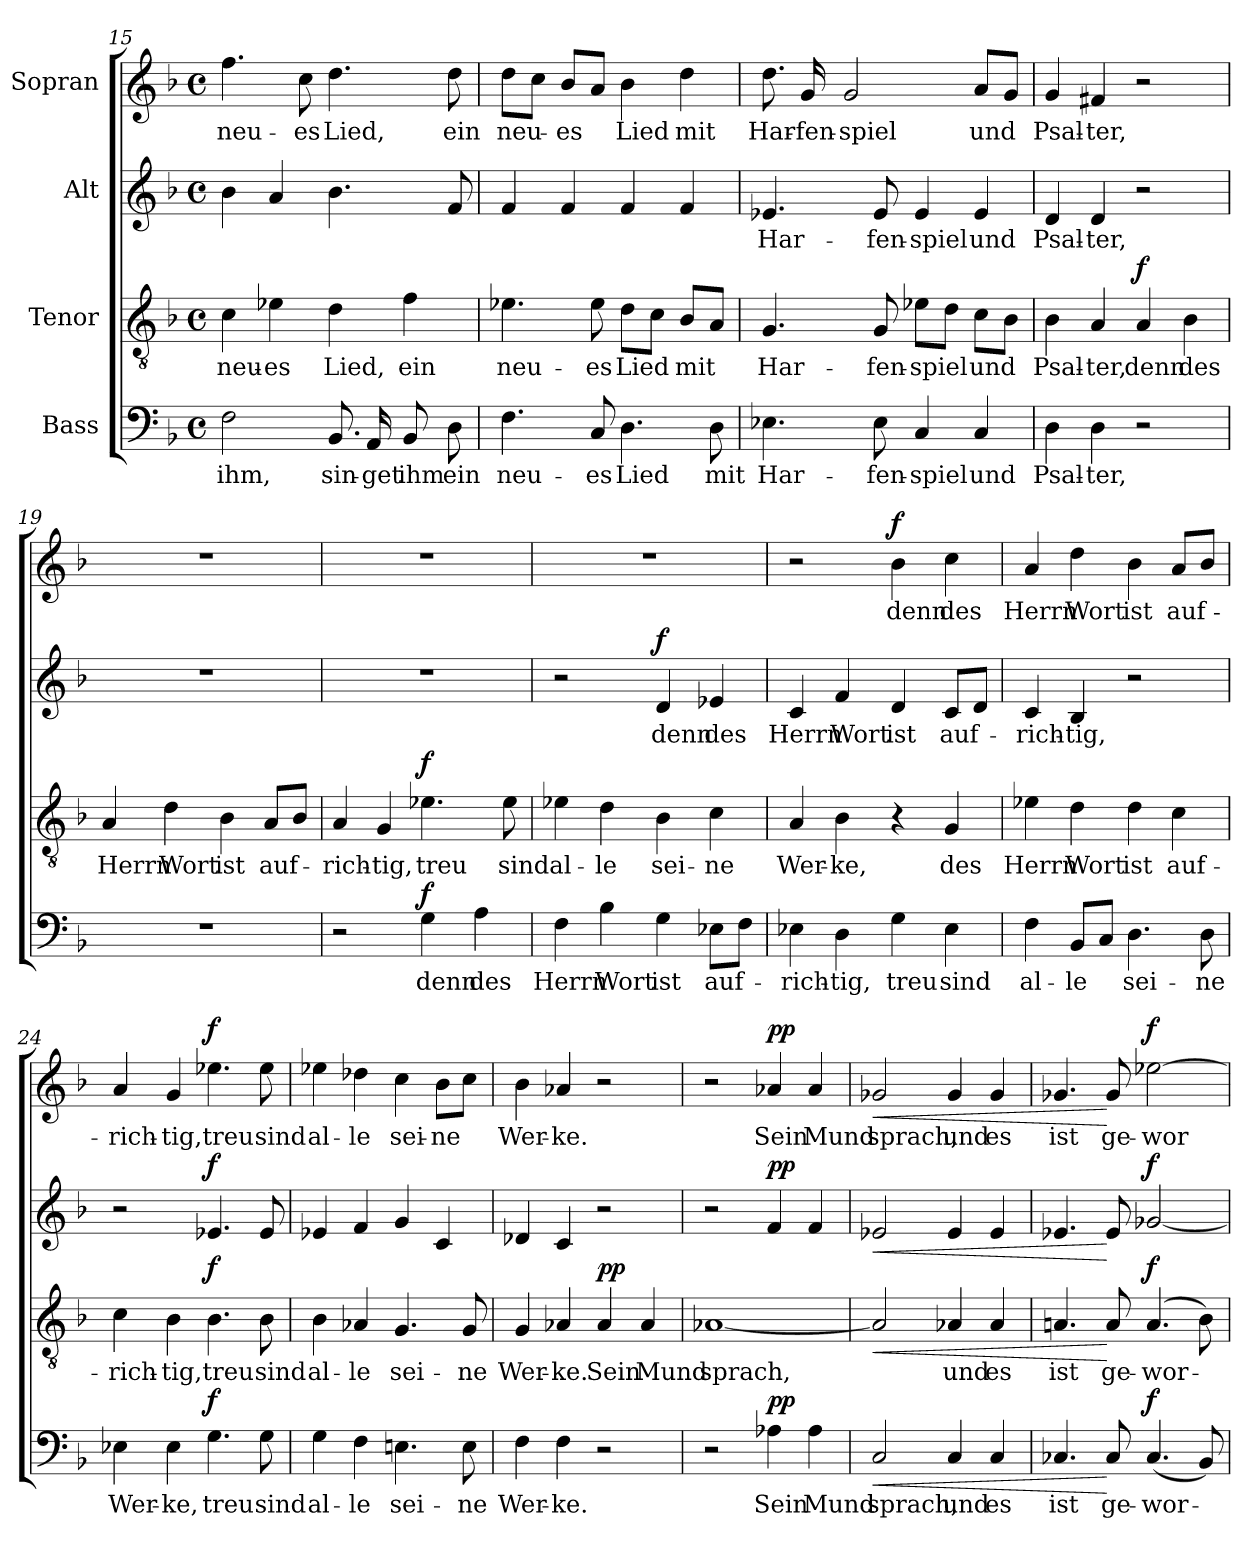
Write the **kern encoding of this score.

**kern	**text	**dynam	**kern	**text	**dynam	**kern	**text	**dynam	**kern	**text	**dynam
*part4	*part4	*part4	*part3	*part3	*part3	*part2	*part2	*part2	*part1	*part1	*part1
*staff4	*staff4	*staff4	*staff3	*staff3	*staff3	*staff2	*staff2	*staff2	*staff1	*staff1	*staff1
*I"Bass	*	*	*I"Tenor	*	*	*I"Alt	*	*	*I"Sopran	*	*
*clefF4	*	*	*clefGv2	*	*	*clefG2	*	*	*clefG2	*	*
*k[b-]	*	*	*k[b-]	*	*	*k[b-]	*	*	*k[b-]	*	*
*F:	*	*	*F:	*	*	*F:	*	*	*F:	*	*
*M4/4	*	*	*M4/4	*	*	*M4/4	*	*	*M4/4	*	*
*met(c)	*	*	*met(c)	*	*	*met(c)	*	*	*met(c)	*	*
=15	=15	=15	=15	=15	=15	=15	=15	=15	=15	=15	=15
2F\	ihm,	.	4c\	neu-	.	4b-\	.	.	4.ff\	neu-	.
.	.	.	4e-X\	-es	.	4a/	.	.	.	.	.
.	.	.	.	.	.	.	.	.	8cc\	-es	.
8.BB-/	sin-	.	4d\	Lied,	.	4.b-\	.	.	4.dd\	Lied,	.
16AA/	-get	.	.	.	.	.	.	.	.	.	.
8BB-/	ihm	.	4f\	ein	.	.	.	.	.	.	.
8D\	ein	.	.	.	.	8f/	.	.	8dd\	ein	.
=16	=16	=16	=16	=16	=16	=16	=16	=16	=16	=16	=16
4.F\	neu-	.	4.e-X\	neu-	.	4f/	.	.	8dd\L	neu-	.
.	.	.	.	.	.	.	.	.	8cc\J	.	.
.	.	.	.	.	.	4f/	.	.	8b-/L	-es	.
8C/	-es	.	8e-\	-es	.	.	.	.	8a/J	.	.
4.D\	Lied	.	8d\L	Lied	.	4f/	.	.	4b-\	Lied	.
.	.	.	8c\J	.	.	.	.	.	.	.	.
.	.	.	8B-/L	mit	.	4f/	.	.	4dd\	mit	.
8D\	mit	.	8A/J	.	.	.	.	.	.	.	.
!!LO:PB:g=z
=17	=17	=17	=17	=17	=17	=17	=17	=17	=17	=17	=17
4.E-X\	Har-	.	4.G/	Har-	.	4.e-X/	Har-	.	8.dd\	Har-	.
.	.	.	.	.	.	.	.	.	16g/	-fen-	.
.	.	.	.	.	.	.	.	.	2g/	-spiel	.
8E-\	-fen-	.	8G/	-fen-	.	8e-/	-fen-	.	.	.	.
4C/	-spiel	.	8e-X\L	-spiel	.	4e-/	-spiel	.	.	.	.
.	.	.	8d\J	.	.	.	.	.	.	.	.
4C/	und	.	8c\L	und	.	4e-/	und	.	8a/L	und	.
.	.	.	8B-\J	.	.	.	.	.	8g/J	.	.
=18	=18	=18	=18	=18	=18	=18	=18	=18	=18	=18	=18
4D\	Psal-	.	4B-\	Psal-	.	4d/	Psal-	.	4g/	Psal-	.
4D\	-ter,	.	4A/	-ter,	.	4d/	-ter,	.	4f#X/	-ter,	.
!	!	!	!	!	!LO:DY:a	!	!	!	!	!	!
2r	.	.	4A/	denn	f	2r	.	.	2r	.	.
.	.	.	4B-\	des	.	.	.	.	.	.	.
=19	=19	=19	=19	=19	=19	=19	=19	=19	=19	=19	=19
1r	.	.	4A/	Herrn	.	1r	.	.	1r	.	.
.	.	.	4d\	Wort	.	.	.	.	.	.	.
.	.	.	4B-\	ist	.	.	.	.	.	.	.
.	.	.	8A/L	auf-	.	.	.	.	.	.	.
.	.	.	8B-/J	.	.	.	.	.	.	.	.
=20	=20	=20	=20	=20	=20	=20	=20	=20	=20	=20	=20
2r	.	.	4A/	-rich-	.	1r	.	.	1r	.	.
.	.	.	4G/	-tig,	.	.	.	.	.	.	.
!	!	!LO:DY:a	!	!	!LO:DY:a	!	!	!	!	!	!
4G\	denn	f	4.e-X\	treu	f	.	.	.	.	.	.
4A\	des	.	.	.	.	.	.	.	.	.	.
.	.	.	8e-\	sind	.	.	.	.	.	.	.
!!LO:LB:g=z
=21	=21	=21	=21	=21	=21	=21	=21	=21	=21	=21	=21
4F\	Herrn	.	4e-X\	al-	.	2r	.	.	1r	.	.
4B-\	Wort	.	4d\	-le	.	.	.	.	.	.	.
!	!	!	!	!	!	!	!	!LO:DY:a	!	!	!
4G\	ist	.	4B-\	sei-	.	4d/	denn	f	.	.	.
8E-X\L	auf-	.	4c\	-ne	.	4e-X/	des	.	.	.	.
8F\J	.	.	.	.	.	.	.	.	.	.	.
=22	=22	=22	=22	=22	=22	=22	=22	=22	=22	=22	=22
4E-X\	-rich-	.	4A/	Wer-	.	4c/	Herrn	.	2r	.	.
4D\	-tig,	.	4B-\	-ke,	.	4f/	Wort	.	.	.	.
!	!	!	!	!	!	!	!	!	!	!	!LO:DY:a
4G\	treu	.	4r	.	.	4d/	ist	.	4b-\	denn	f
4E-\	sind	.	4G/	des	.	8c/L	auf-	.	4cc\	des	.
.	.	.	.	.	.	8d/J	.	.	.	.	.
=23	=23	=23	=23	=23	=23	=23	=23	=23	=23	=23	=23
4F\	al-	.	4e-X\	Herrn	.	4c/	-rich-	.	4a/	Herrn	.
8BB-/L	-le	.	4d\	Wort	.	4B-/	-tig,	.	4dd\	Wort	.
8C/J	.	.	.	.	.	.	.	.	.	.	.
4.D\	sei-	.	4d\	ist	.	2r	.	.	4b-\	ist	.
.	.	.	4c\	auf-	.	.	.	.	8a/L	auf-	.
8D\	-ne	.	.	.	.	.	.	.	8b-/J	.	.
=24	=24	=24	=24	=24	=24	=24	=24	=24	=24	=24	=24
4E-X\	Wer-	.	4c\	-rich-	.	2r	.	.	4a/	-rich-	.
4E-\	-ke,	.	4B-\	-tig,	.	.	.	.	4g/	-tig,	.
!	!	!LO:DY:a	!	!	!LO:DY:a	!	!	!LO:DY:a	!	!	!LO:DY:a
4.G\	treu	f	4.B-\	treu	f	4.e-X/	.	f	4.ee-X\	treu	f
8G\	sind	.	8B-\	sind	.	8e-/	.	.	8ee-\	sind	.
!!LO:LB:g=z
=25	=25	=25	=25	=25	=25	=25	=25	=25	=25	=25	=25
4G\	al-	.	4B-\	al-	.	4e-X/	.	.	4ee-X\	al-	.
4F\	-le	.	4A-X/	-le	.	4f/	.	.	4dd-X\	-le	.
4.En\	sei-	.	4.G/	sei-	.	4g/	.	.	4cc\	sei-	.
.	.	.	.	.	.	4c/	.	.	8b-\L	-ne	.
8E\	-ne	.	8G/	-ne	.	.	.	.	8cc\J	.	.
=26	=26	=26	=26	=26	=26	=26	=26	=26	=26	=26	=26
4F\	Wer-	.	4G/	Wer-	.	4d-X/	.	.	4b-\	Wer-	.
4F\	-ke.	.	4A-X/	-ke.	.	4c/	.	.	4a-X/	-ke.	.
!	!	!	!	!	!LO:DY:a	!	!	!	!	!	!
2r	.	.	4A-/	Sein	pp	2r	.	.	2r	.	.
.	.	.	4A-/	Mund	.	.	.	.	.	.	.
=27	=27	=27	=27	=27	=27	=27	=27	=27	=27	=27	=27
2r	.	.	[1A-X	sprach,	.	2r	.	.	2r	.	.
!	!	!LO:DY:a	!	!	!	!	!	!LO:DY:a	!	!	!LO:DY:a
4A-X\	Sein	pp	.	.	.	4f/	.	pp	4a-X/	Sein	pp
4A-\	Mund	.	.	.	.	4f/	.	.	4a-/	Mund	.
=28	=28	=28	=28	=28	=28	=28	=28	=28	=28	=28	=28
!	!	!LO:HP:b	!	!	!LO:HP:b	!	!	!LO:HP:b	!	!	!LO:HP:b
2C/	sprach,	<	2A-/]	.	<	2e-X/	.	<	2g-X/	sprach,	<
4C/	und	.	4A-X/	und	.	4e-/	.	.	4g-/	und	.
4C/	es	.	4A-/	es	.	4e-/	.	.	4g-/	es	.
=29	=29	=29	=29	=29	=29	=29	=29	=29	=29	=29	=29
4.C-X/	ist	.	4.An/	ist	.	4.e-X/	.	.	4.g-X/	ist	.
8C-/	ge-	[	8A/	ge-	[	8e-/	.	[	8g-/	ge-	[
!	!	!LO:DY:a	!	!	!LO:DY:a	!	!	!LO:DY:a	!	!	!LO:DY:a
(4.C-/	-wor-	f	(>4.A/	-wor-	f	[2g-X/	.	f	[2ee-X\	-wor-	f
8BB-/)	.	.	8B-\)	.	.	.	.	.	.	.	.
=	=	=	=	=	=	=	=	=	=	=	=
*-	*-	*-	*-	*-	*-	*-	*-	*-	*-	*-	*-
